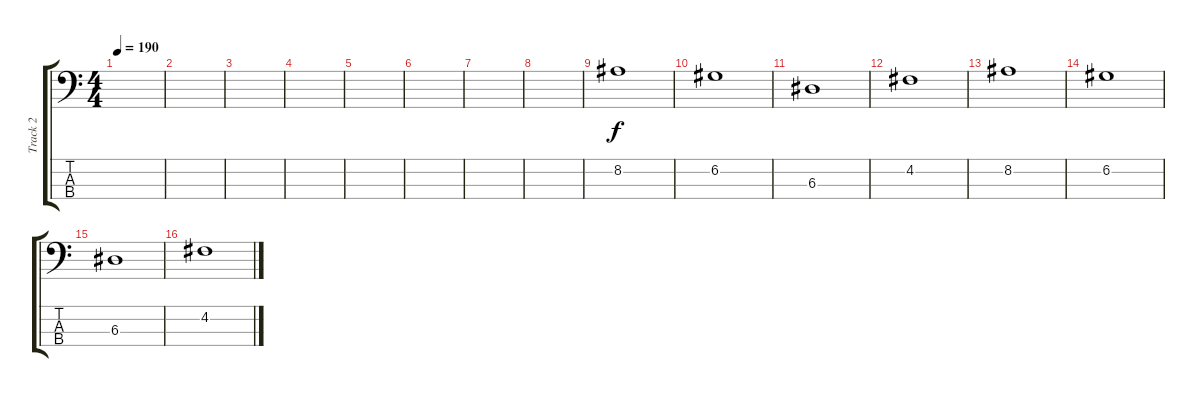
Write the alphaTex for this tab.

\track ("Track 2" "Track 2") {instrument electricbassfinger}
\staff {score tabs}
\tuning (G2 D2 A1 E1) {hide}
\ts (4 4)
\tempo 190
\clef f4
\ks c
|
|
|
|
|
|
|
|
8.2.1 |
6.2.1 |
6.3.1 |
4.2.1 |
8.2.1 |
6.2.1 |
6.3.1 |
4.2.1
